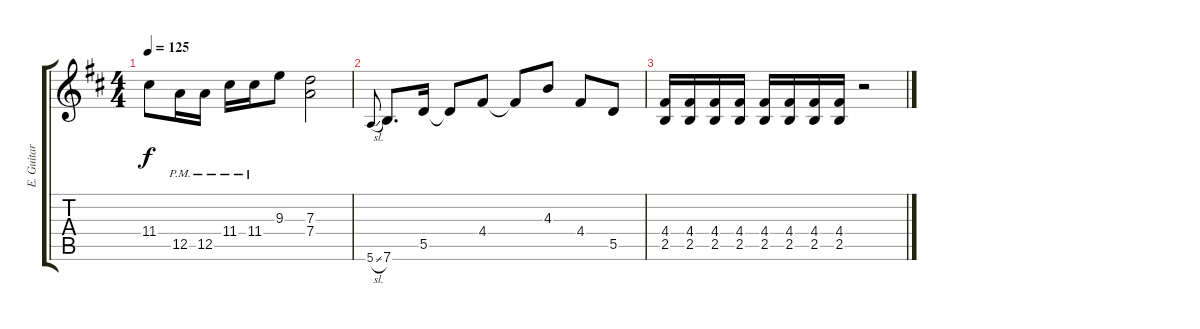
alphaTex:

\track ("E. Guitar I" "E. Guitar ") {instrument overdrivenguitar}
\staff {score tabs}
\tuning (E4 B3 G3 D3 A2 E2) {hide}
\ts (4 4)
\tempo 125
\clef g2
\ks d
11.4.8{dy f} 12.5{pm}.16 12.5{pm}.16 11.4{pm}.16 11.4{pm}.16 9.3.8 (7.3 7.4).2 |
5.6{sl}.8{gr onbeat} 7.6.8{d} 5.5.16 5.5{t}.8 4.4.8 4.4{t}.8 4.3.8 4.4.8 5.5.8 |
(4.4 2.5).16 (4.4 2.5).16 (4.4 2.5).16 (4.4 2.5).16 (4.4 2.5).16 (4.4 2.5).16 (4.4 2.5).16 (4.4 2.5).16 r.2
